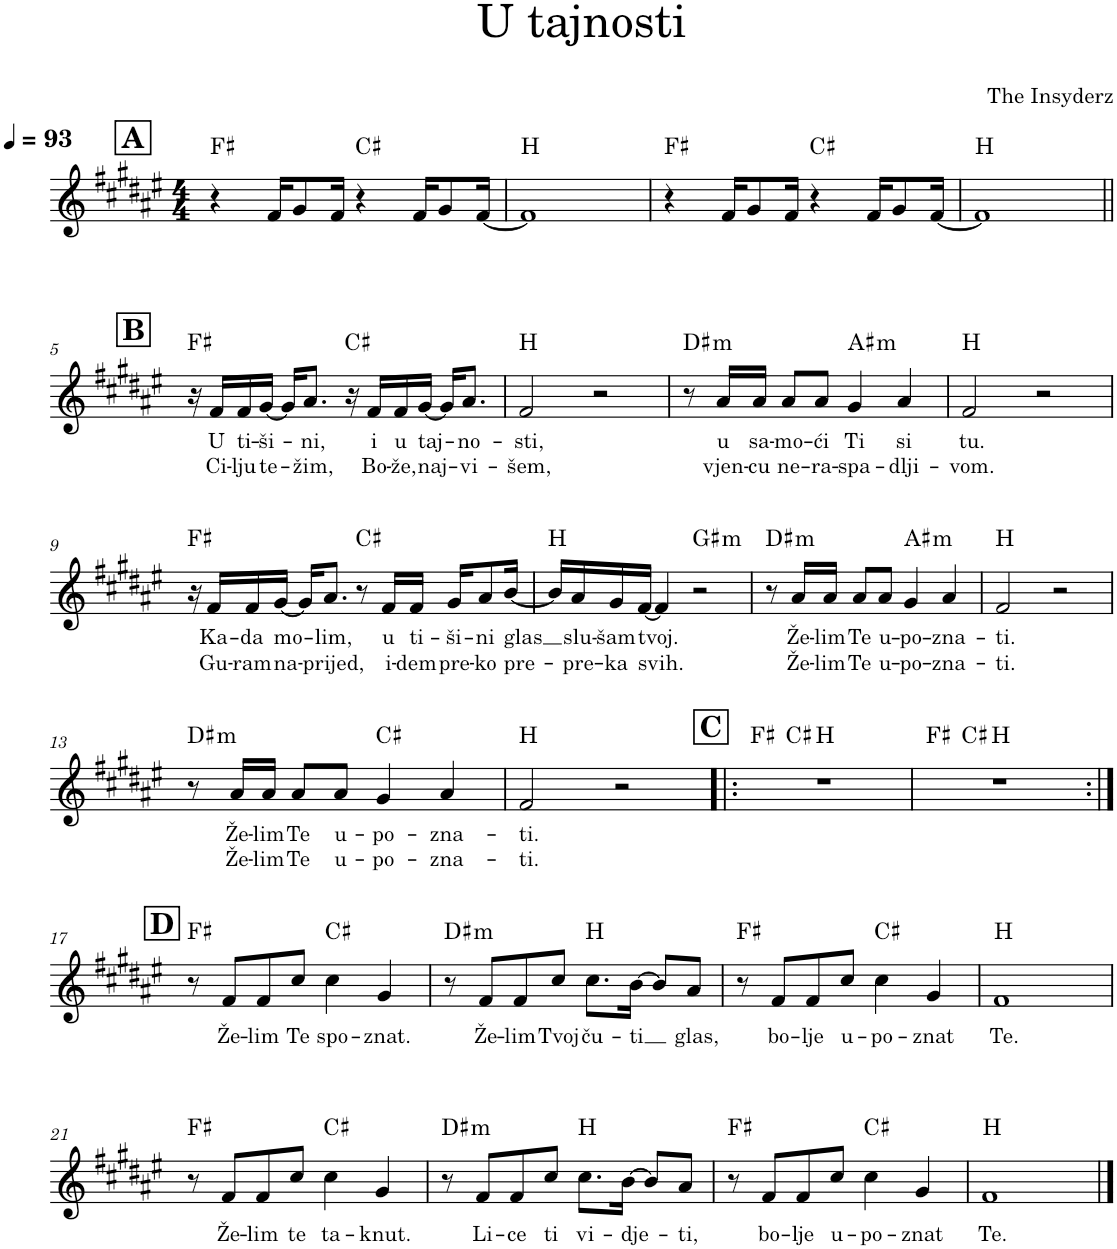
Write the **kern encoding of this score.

**kern	**text	**text	**harte
*part1	*part1	*part1	*part1
*staff1	*staff1	*staff1	*
*I"Piano, melodija	*	*	*
*I'Pno.	*	*	*
*clefG2	*	*	*
*k[f#c#g#d#a#e#]	*	*	*
*M4/4	*	*	*
*MM93	*	*	*
!!LO:REH:place=s1:a:B:cj:fs=14:t=A
=1	=1	=1	=1
4r	.	.	F#:maj
16f#/KL	.	.	.
8g#/	.	.	.
16f#/Jk	.	.	.
4r	.	.	C#:maj
16f#/KL	.	.	.
8g#/	.	.	.
[16f#/Jk	.	.	.
=2	=2	=2	=2
1f#]	.	.	B:maj
=3	=3	=3	=3
4r	.	.	F#:maj
16f#/KL	.	.	.
8g#/	.	.	.
16f#/Jk	.	.	.
4r	.	.	C#:maj
16f#/KL	.	.	.
8g#/	.	.	.
[16f#/Jk	.	.	.
=4	=4	=4	=4
1f#]	.	.	B:maj
!!LO:LB:g=z
!!LO:REH:place=s1:a:B:cj:fs=14:t=B
=5||	=5||	=5||	=5||
16r	.	.	F#:maj
!	!LO:LY:b	!LO:LY:b	!
16f#/LL	U	Ci-	.
!	!LO:LY:b	!LO:LY:b	!
16f#/	ti-	-lju	.
!	!LO:LY:b	!LO:LY:b	!
[16g#/JJ	-ši-	te-	.
16g#/KL]	.	.	.
!	!LO:LY:b	!LO:LY:b	!
8.a#/J	-ni,	-žim,	.
16r	.	.	C#:maj
!	!LO:LY:b	!LO:LY:b	!
16f#/LL	i	Bo-	.
!	!LO:LY:b	!LO:LY:b	!
16f#/	u	-že,	.
!	!LO:LY:b	!LO:LY:b	!
[16g#/JJ	taj-	naj-	.
16g#/KL]	.	.	.
!	!LO:LY:b	!LO:LY:b	!
8.a#/J	-no-	-vi-	.
=6	=6	=6	=6
!	!LO:LY:b	!LO:LY:b	!
2f#/	-sti,	-šem,	B:maj
2r	.	.	.
=7	=7	=7	=7
!	!	!	!LO:H:kt=m
8r	.	.	D#:min
!	!LO:LY:b	!LO:LY:b	!
16a#/LL	u	vjen-	.
!	!LO:LY:b	!LO:LY:b	!
16a#/JJ	sa-	-cu	.
!	!LO:LY:b	!LO:LY:b	!
8a#/L	-mo-	ne-	.
!	!LO:LY:b	!LO:LY:b	!
8a#/J	-ći	-ra-	.
!	!LO:LY:b	!LO:LY:b	!LO:H:kt=m
4g#/	Ti	-spa-	A#:min
!	!LO:LY:b	!LO:LY:b	!
4a#/	si	-dlji-	.
=8	=8	=8	=8
!	!LO:LY:b	!LO:LY:b	!
2f#/	tu.	-vom.	B:maj
2r	.	.	.
!!LO:LB:g=z
=9	=9	=9	=9
16r	.	.	F#:maj
!	!LO:LY:b	!LO:LY:b	!
16f#/LL	Ka-	Gu-	.
!	!LO:LY:b	!LO:LY:b	!
16f#/	-da	-ram	.
!	!LO:LY:b	!LO:LY:b	!
[16g#/JJ	mo-	na-	.
16g#/KL]	.	.	.
!	!LO:LY:b	!LO:LY:b	!
8.a#/J	-lim,	-prijed,	.
8r	.	.	C#:maj
!	!LO:LY:b	!LO:LY:b	!
16f#/LL	u	i-	.
!	!LO:LY:b	!LO:LY:b	!
16f#/JJ	ti-	-dem	.
!	!LO:LY:b	!LO:LY:b	!
16g#/KL	-ši-	pre-	.
!	!LO:LY:b	!LO:LY:b	!
8a#/	-ni	-ko	.
!	!LO:LY:b	!LO:LY:b	!
[16b/Jk	glas	pre-	.
=10	=10	=10	=10
16b/LL]	.	.	B:maj
!	!LO:LY:b	!LO:LY:b	!
16a#/	slu-	-pre-	.
!	!LO:LY:b	!LO:LY:b	!
16g#/	-šam	-ka	.
!	!LO:LY:b	!LO:LY:b	!
[16f#/JJ	tvoj.	svih.	.
4f#/]	.	.	.
!	!	!	!LO:H:kt=m
2r	.	.	G#:min
=11	=11	=11	=11
!	!	!	!LO:H:kt=m
8r	.	.	D#:min
!	!LO:LY:b	!LO:LY:b	!
16a#/LL	Že-	Že-	.
!	!LO:LY:b	!LO:LY:b	!
16a#/JJ	-lim	-lim	.
!	!LO:LY:b	!LO:LY:b	!
8a#/L	Te	Te	.
!	!LO:LY:b	!LO:LY:b	!
8a#/J	u-	u-	.
!	!LO:LY:b	!LO:LY:b	!LO:H:kt=m
4g#/	-po-	-po-	A#:min
!	!LO:LY:b	!LO:LY:b	!
4a#/	-zna-	-zna-	.
=12	=12	=12	=12
!	!LO:LY:b	!LO:LY:b	!
2f#/	-ti.	-ti.	B:maj
2r	.	.	.
!!LO:LB:g=z
=13	=13	=13	=13
!	!	!	!LO:H:kt=m
8r	.	.	D#:min
!	!LO:LY:b	!LO:LY:b	!
16a#/LL	Že-	Že-	.
!	!LO:LY:b	!LO:LY:b	!
16a#/JJ	-lim	-lim	.
!	!LO:LY:b	!LO:LY:b	!
8a#/L	Te	Te	.
!	!LO:LY:b	!LO:LY:b	!
8a#/J	u-	u-	.
!	!LO:LY:b	!LO:LY:b	!
4g#/	-po-	-po-	C#:maj
!	!LO:LY:b	!LO:LY:b	!
4a#/	-zna-	-zna-	.
=14	=14	=14	=14
!	!LO:LY:b	!LO:LY:b	!
2f#/	-ti.	-ti.	B:maj
2r	.	.	.
!!LO:REH:place=s1:a:B:cj:fs=14:t=C
=15!|:	=15!|:	=15!|:	=15!|:
!	!	!	!LO:H:n=2:kt=N.C.
*^	*	*	*
*	*^	*	*	*
1r	4ryy	4..ryy	.	.	F#:maj N
.	2.ryy	.	.	.	C#:maj
.	.	2ryy	.	.	B:maj
.	.	16ryy	.	.	.
=16	=16	=16	=16	=16	=16
!	!	!	!	!	!LO:H:n=2:kt=N.C.
1r	4ryy	4..ryy	.	.	F#:maj N
.	2.ryy	.	.	.	C#:maj
.	.	2ryy	.	.	B:maj
.	.	16ryy	.	.	.
*v	*v	*v	*	*	*
!!LO:LB:g=z
!!LO:REH:place=s1:a:B:cj:fs=14:t=D
=17:|!	=17:|!	=17:|!	=17:|!
8r	.	.	F#:maj
!	!LO:LY:b	!	!
8f#/L	Že-	.	.
!	!LO:LY:b	!	!
8f#/	-lim	.	.
!	!LO:LY:b	!	!
8cc#/J	Te	.	.
!	!LO:LY:b	!	!
4cc#\	spo-	.	C#:maj
!	!LO:LY:b	!	!
4g#/	-znat.	.	.
=18	=18	=18	=18
!	!	!	!LO:H:kt=m
8r	.	.	D#:min
!	!LO:LY:b	!	!
8f#/L	Že-	.	.
!	!LO:LY:b	!	!
8f#/	-lim	.	.
!	!LO:LY:b	!	!
8cc#/J	Tvoj	.	.
!	!LO:LY:b	!	!
8.cc#\L	ču-	.	B:maj
!	!LO:LY:b	!	!
[16b\Jk	-ti	.	.
8b/L]	.	.	.
!	!LO:LY:b	!	!
8a#/J	glas,	.	.
=19	=19	=19	=19
8r	.	.	F#:maj
!	!LO:LY:b	!	!
8f#/L	bo-	.	.
!	!LO:LY:b	!	!
8f#/	-lje	.	.
!	!LO:LY:b	!	!
8cc#/J	u-	.	.
!	!LO:LY:b	!	!
4cc#\	-po-	.	C#:maj
!	!LO:LY:b	!	!
4g#/	-znat	.	.
=20	=20	=20	=20
!	!LO:LY:b	!	!
1f#	Te.	.	B:maj
!!LO:LB:g=z
=21	=21	=21	=21
8r	.	.	F#:maj
!	!LO:LY:b	!	!
8f#/L	Že-	.	.
!	!LO:LY:b	!	!
8f#/	-lim	.	.
!	!LO:LY:b	!	!
8cc#/J	te	.	.
!	!LO:LY:b	!	!
4cc#\	ta-	.	C#:maj
!	!LO:LY:b	!	!
4g#/	-knut.	.	.
=22	=22	=22	=22
!	!	!	!LO:H:kt=m
8r	.	.	D#:min
!	!LO:LY:b	!	!
8f#/L	Li-	.	.
!	!LO:LY:b	!	!
8f#/	-ce	.	.
!	!LO:LY:b	!	!
8cc#/J	ti	.	.
!	!LO:LY:b	!	!
8.cc#\L	vi-	.	B:maj
!	!LO:LY:b	!	!
[16b\Jk	-dje-	.	.
8b/L]	.	.	.
!	!LO:LY:b	!	!
8a#/J	-ti,	.	.
=23	=23	=23	=23
8r	.	.	F#:maj
!	!LO:LY:b	!	!
8f#/L	bo-	.	.
!	!LO:LY:b	!	!
8f#/	-lje	.	.
!	!LO:LY:b	!	!
8cc#/J	u-	.	.
!	!LO:LY:b	!	!
4cc#\	-po-	.	C#:maj
!	!LO:LY:b	!	!
4g#/	-znat	.	.
=24	=24	=24	=24
!	!LO:LY:b	!	!
1f#	Te.	.	B:maj
==	==	==	==
*-	*-	*-	*-
